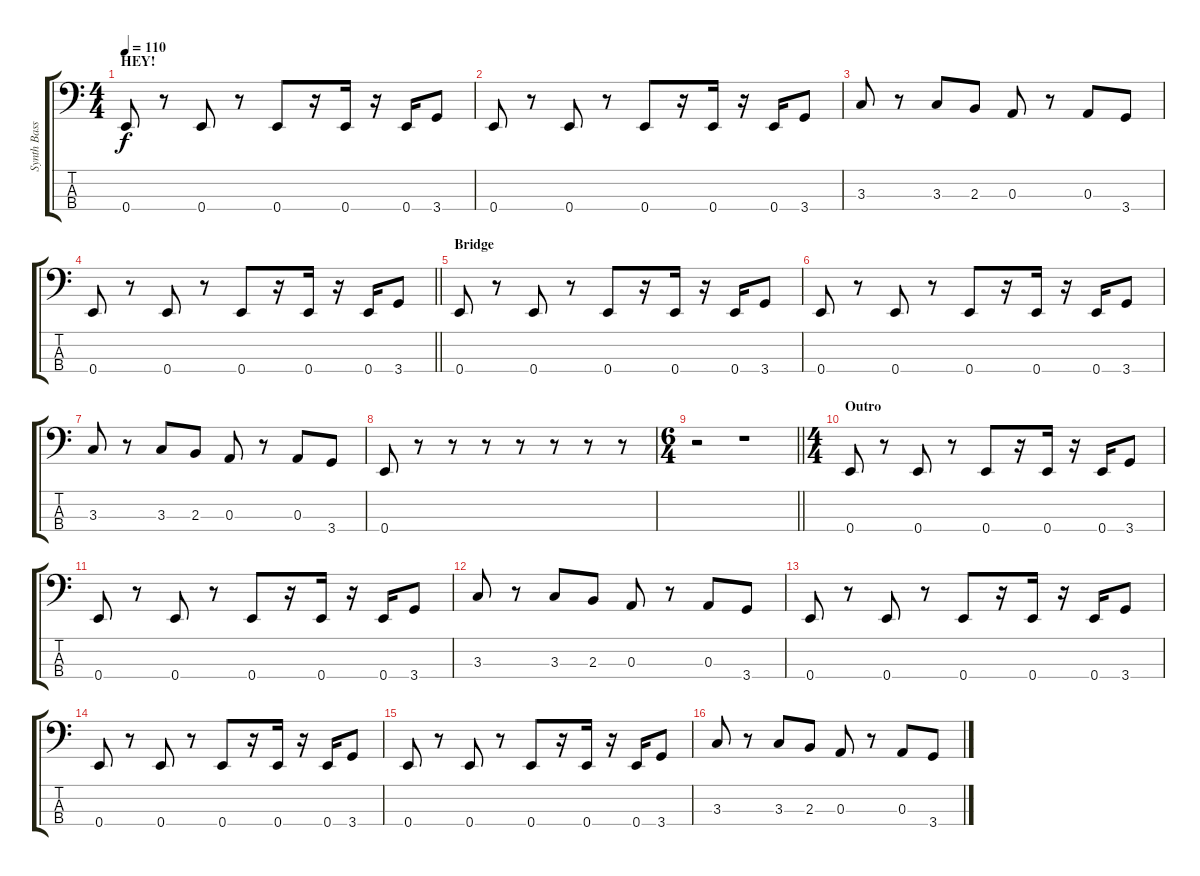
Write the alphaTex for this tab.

\track ("Synth Bass" "Synth Bass") {instrument synthbass2}
\staff {score tabs}
\tuning (G2 D2 A1 E1) {hide}
\ts (4 4)
\section ("" "HEY!")
\tempo 110
\clef f4
\ks c
0.4.8{dy f} r.8 0.4.8 r.8 0.4.8 r.16 0.4.16 r.16 0.4.16 3.4.8 |
0.4.8 r.8 0.4.8 r.8 0.4.8 r.16 0.4.16 r.16 0.4.16 3.4.8 |
3.3.8 r.8 3.3.8 2.3.8 0.3.8 r.8 0.3.8 3.4.8 |
\barLineRight lightlight
0.4.8 r.8 0.4.8 r.8 0.4.8 r.16 0.4.16 r.16 0.4.16 3.4.8 |
\section ("" "Bridge")
0.4.8 r.8 0.4.8 r.8 0.4.8 r.16 0.4.16 r.16 0.4.16 3.4.8 |
0.4.8 r.8 0.4.8 r.8 0.4.8 r.16 0.4.16 r.16 0.4.16 3.4.8 |
3.3.8 r.8 3.3.8 2.3.8 0.3.8 r.8 0.3.8 3.4.8 |
0.4.8 r.8 r.8 r.8 r.8 r.8 r.8 r.8 |
\ts (6 4)
\barLineRight lightlight
r.2 r.1 |
\ts (4 4)
\section ("" "Outro")
0.4.8 r.8 0.4.8 r.8 0.4.8 r.16 0.4.16 r.16 0.4.16 3.4.8 |
0.4.8 r.8 0.4.8 r.8 0.4.8 r.16 0.4.16 r.16 0.4.16 3.4.8 |
3.3.8 r.8 3.3.8 2.3.8 0.3.8 r.8 0.3.8 3.4.8 |
0.4.8 r.8 0.4.8 r.8 0.4.8 r.16 0.4.16 r.16 0.4.16 3.4.8 |
0.4.8 r.8 0.4.8 r.8 0.4.8 r.16 0.4.16 r.16 0.4.16 3.4.8 |
0.4.8 r.8 0.4.8 r.8 0.4.8 r.16 0.4.16 r.16 0.4.16 3.4.8 |
3.3.8 r.8 3.3.8 2.3.8 0.3.8 r.8 0.3.8 3.4.8
